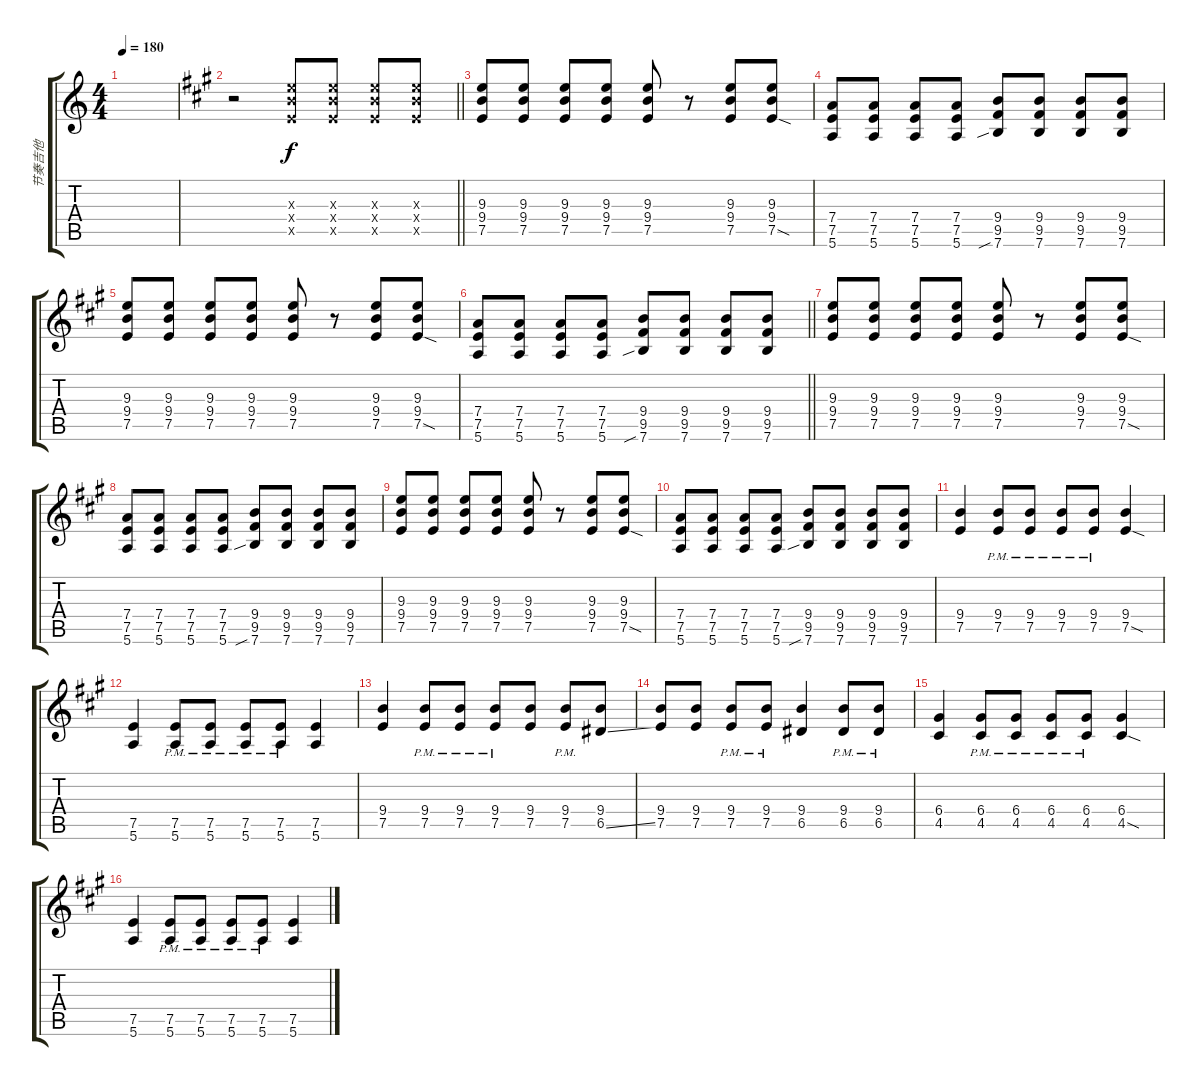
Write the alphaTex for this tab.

\track ("节奏吉他" "节奏吉他") {instrument distortionguitar}
\staff {score tabs}
\tuning (E4 B3 G3 D3 A2 E2) {hide}
\ts (4 4)
\tempo 180
\clef g2
\ks c
|
\barLineRight lightlight
\ks a
r.2 (9.3{x} 9.4{x} 7.5{x}).8 (9.3{x} 9.4{x} 7.5{x}).8 (9.3{x} 9.4{x} 7.5{x}).8 (9.3{x} 9.4{x} 7.5{x}).8 |
(9.3 9.4 7.5).8 (9.3 9.4 7.5).8 (9.3 9.4 7.5).8 (9.3 9.4 7.5).8 (9.3 9.4 7.5).8 r.8 (9.3 9.4 7.5).8 (9.3 9.4 7.5{sod}).8 |
(7.4 7.5 5.6).8 (7.4 7.5 5.6).8 (7.4 7.5 5.6).8 (7.4 7.5 5.6).8 (9.4 9.5 7.6{sib}).8 (9.4 9.5 7.6).8 (9.4 9.5 7.6).8 (9.4 9.5 7.6).8 |
(9.3 9.4 7.5).8 (9.3 9.4 7.5).8 (9.3 9.4 7.5).8 (9.3 9.4 7.5).8 (9.3 9.4 7.5).8 r.8 (9.3 9.4 7.5).8 (9.3 9.4 7.5{sod}).8 |
\barLineRight lightlight
(7.4 7.5 5.6).8 (7.4 7.5 5.6).8 (7.4 7.5 5.6).8 (7.4 7.5 5.6).8 (9.4 9.5 7.6{sib}).8 (9.4 9.5 7.6).8 (9.4 9.5 7.6).8 (9.4 9.5 7.6).8 |
(9.3 9.4 7.5).8 (9.3 9.4 7.5).8 (9.3 9.4 7.5).8 (9.3 9.4 7.5).8 (9.3 9.4 7.5).8 r.8 (9.3 9.4 7.5).8 (9.3 9.4 7.5{sod}).8 |
(7.4 7.5 5.6).8 (7.4 7.5 5.6).8 (7.4 7.5 5.6).8 (7.4 7.5 5.6).8 (9.4 9.5 7.6{sib}).8 (9.4 9.5 7.6).8 (9.4 9.5 7.6).8 (9.4 9.5 7.6).8 |
(9.3 9.4 7.5).8 (9.3 9.4 7.5).8 (9.3 9.4 7.5).8 (9.3 9.4 7.5).8 (9.3 9.4 7.5).8 r.8 (9.3 9.4 7.5).8 (9.3 9.4 7.5{sod}).8 |
(7.4 7.5 5.6).8 (7.4 7.5 5.6).8 (7.4 7.5 5.6).8 (7.4 7.5 5.6).8 (9.4 9.5 7.6{sib}).8 (9.4 9.5 7.6).8 (9.4 9.5 7.6).8 (9.4 9.5 7.6).8 |
(9.4 7.5).4 (9.4{pm} 7.5{pm}).8 (9.4{pm} 7.5{pm}).8 (9.4{pm} 7.5{pm}).8 (9.4{pm} 7.5{pm}).8 (9.4 7.5{sod}).4 |
(7.5 5.6).4 (7.5{pm} 5.6{pm}).8 (7.5{pm} 5.6{pm}).8 (7.5{pm} 5.6{pm}).8 (7.5{pm} 5.6{pm}).8 (7.5 5.6).4 |
(9.4 7.5).4 (9.4{pm} 7.5{pm}).8 (9.4{pm} 7.5{pm}).8 (9.4{pm} 7.5{pm}).8 (9.4 7.5).8 (9.4{pm} 7.5{pm}).8 (9.4 6.5{ss}).8 |
(9.4 7.5).8 (9.4 7.5).8 (9.4{pm} 7.5{pm}).8 (9.4{pm} 7.5{pm}).8 (9.4 6.5).4 (9.4{pm} 6.5{pm}).8 (9.4{pm} 6.5{pm}).8 |
(6.4 4.5).4 (6.4{pm} 4.5{pm}).8 (6.4{pm} 4.5{pm}).8 (6.4{pm} 4.5{pm}).8 (6.4{pm} 4.5{pm}).8 (6.4 4.5{sod}).4 |
(7.5 5.6).4 (7.5{pm} 5.6).8 (7.5{pm} 5.6).8 (7.5{pm} 5.6).8 (7.5{pm} 5.6).8 (7.5 5.6).4
